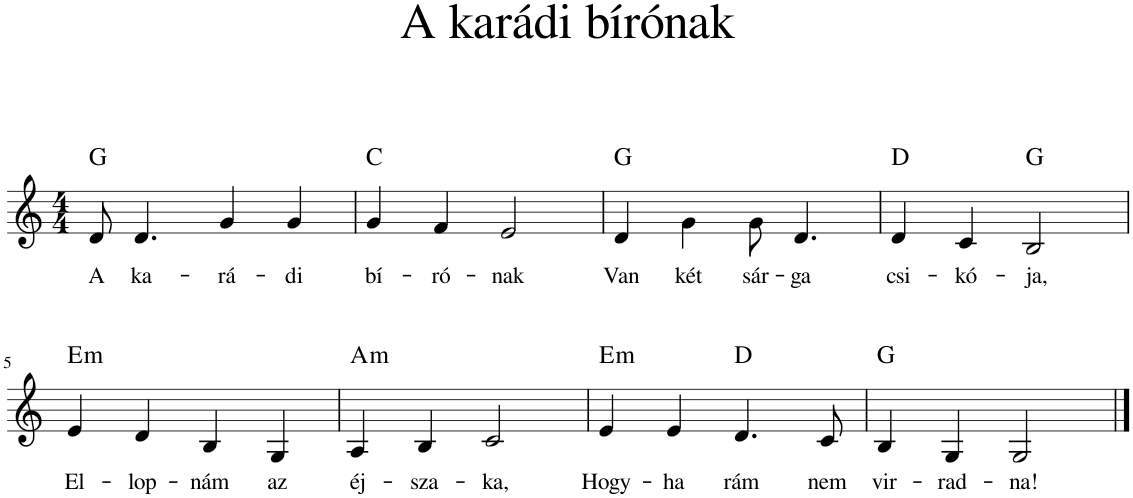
**kern	**text	**harte
*part1	*part1	*part1
*staff1	*staff1	*
*I"Piano	*	*
*I'Pno	*	*
*clefG2	*	*
*k[]	*	*
*M4/4	*	*
=1	=1	=1
!	!LO:LY:b	!LO:H:kt=N.C.
8d/	A	N
!	!LO:LY:b	!
4.d/	ka-	.
!	!LO:LY:b	!
4g/	-rá-	.
!	!LO:LY:b	!
4g/	-di	.
=2	=2	=2
!	!LO:LY:b	!LO:H:kt=N.C.
4g/	bí-	N
!	!LO:LY:b	!
4f/	-ró-	.
!	!LO:LY:b	!
2e/	-nak	.
=3	=3	=3
!	!LO:LY:b	!LO:H:kt=N.C.
4d/	Van	N
!	!LO:LY:b	!
4g\	két	.
!	!LO:LY:b	!
8g\	sár-	.
!	!LO:LY:b	!
4.d/	-ga	.
=4	=4	=4
!	!LO:LY:b	!LO:H:kt=N.C.
4d/	csi-	N
!	!LO:LY:b	!
4c/	-kó-	.
!	!LO:LY:b	!LO:H:kt=N.C.
2B/	-ja,	N
!!LO:LB:g=z
=5	=5	=5
!	!LO:LY:b	!LO:H:kt=m
4e/	El-	E:min
!	!LO:LY:b	!
4d/	-lop-	.
!	!LO:LY:b	!
4B/	-nám	.
!	!LO:LY:b	!
4G/	az	.
=6	=6	=6
!	!LO:LY:b	!LO:H:kt=m
4A/	éj-	A:min
!	!LO:LY:b	!
4B/	-sza-	.
!	!LO:LY:b	!
2c/	-ka,	.
=7	=7	=7
!	!LO:LY:b	!LO:H:kt=m
4e/	Hogy-	E:min
!	!LO:LY:b	!
4e/	-ha	.
!	!LO:LY:b	!LO:H:kt=N.C.
4.d/	rám	N
!	!LO:LY:b	!
8c/	nem	.
=8	=8	=8
!	!LO:LY:b	!LO:H:kt=N.C.
4B/	vir-	N
!	!LO:LY:b	!
4G/	-rad-	.
!	!LO:LY:b	!
2G/	-na!	.
==	==	==
*-	*-	*-
